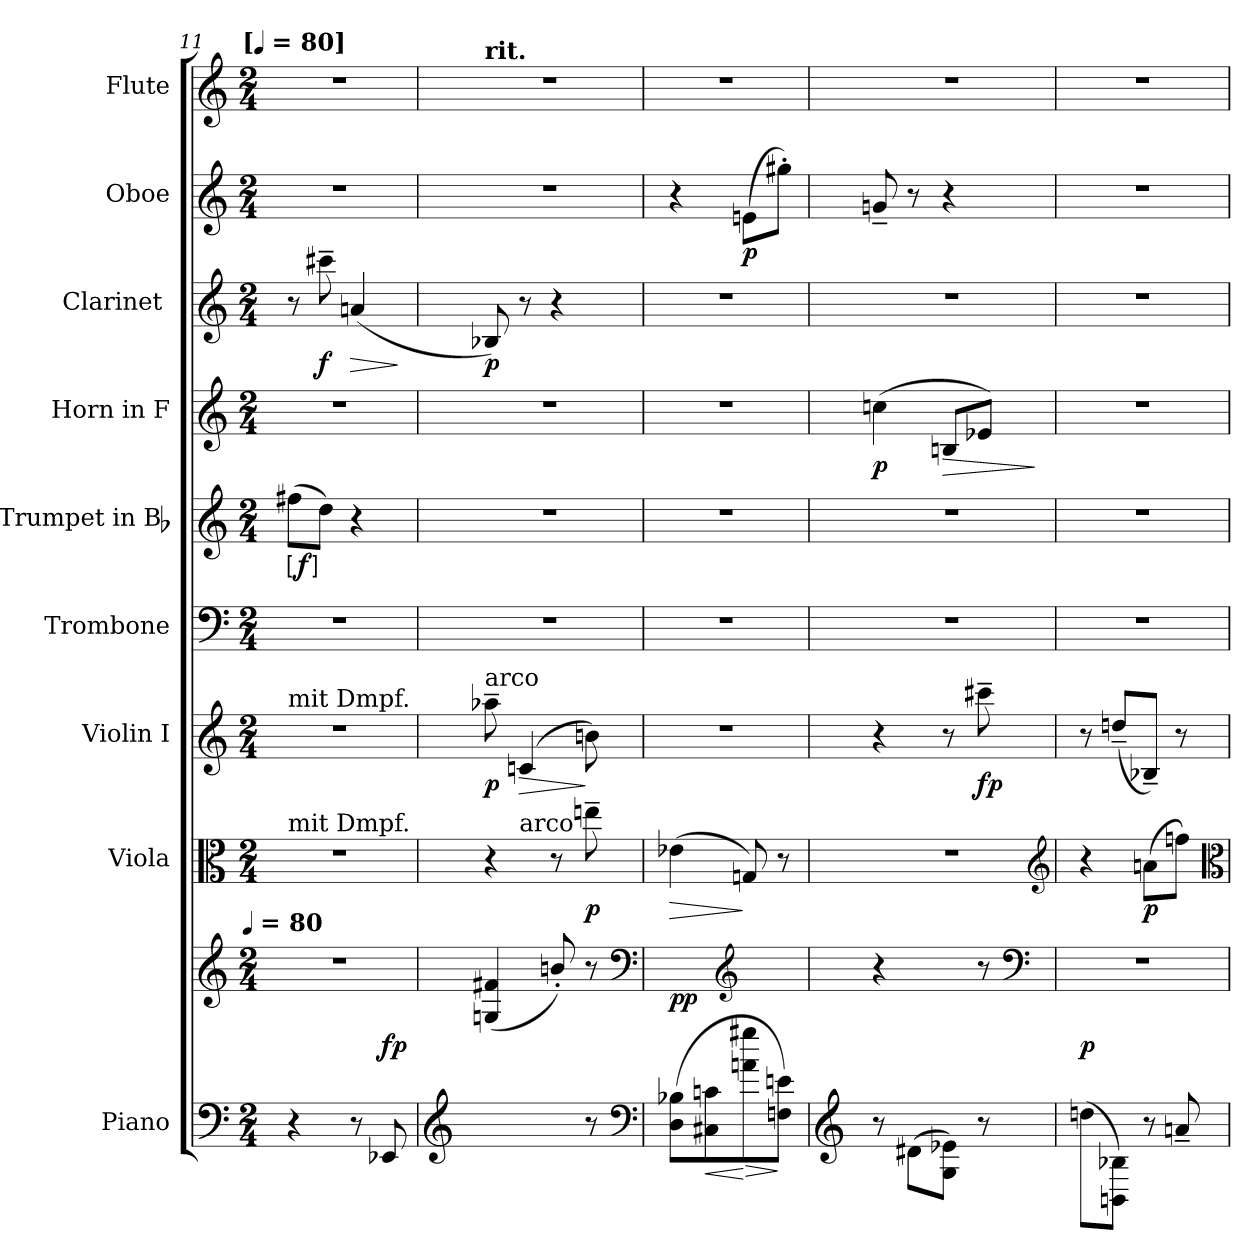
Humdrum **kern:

**kern	**kern	**dynam	**kern	**dynam	**kern	**dynam	**kern	**kern	**dynam	**kern	**dynam	**kern	**dynam	**kern	**dynam	**kern
*part9	*part9	*part9	*part8	*part8	*part7	*part7	*part6	*part5	*part5	*part4	*part4	*part3	*part3	*part2	*part2	*part1
*staff10	*staff9	*staff9/10	*staff8	*staff8	*staff7	*staff7	*staff6	*staff5	*staff5	*staff4	*staff4	*staff3	*staff3	*staff2	*staff2	*staff1
*I"Piano	*	*	*I"Viola	*	*I"Violin I	*	*I"Trombone	*I"Trumpet in Bb	*	*I"Horn in F	*	*I"Clarinet [C]	*	*I"Oboe	*	*I"Flute
*I'Pno.	*	*	*I'Vla.	*	*I'Vln. I	*	*I'Tbn.	*I'Tpt.	*	*I'Hn.	*	*I'Cl.	*	*I'Ob.	*	*I'Fl.
*clefF4	*clefG2	*	*clefC3	*	*clefG2	*	*clefF4	*clefG2	*	*clefG2	*	*clefG2	*	*clefG2	*	*clefG2
*k[]	*k[]	*	*k[]	*	*k[]	*	*k[]	*k[]	*	*	*	*k[]	*	*k[]	*	*k[]
!!LO:TX:omd:t=[[quarter] = 80]
*M2/4	*M2/4	*	*M2/4	*	*M2/4	*	*M2/4	*M2/4	*	*M2/4	*	*M2/4	*	*M2/4	*	*M2/4
*MM80	*MM80	*	*MM80	*	*MM80	*	*MM80	*MM80	*	*MM80	*	*MM80	*	*MM80	*	*MM80
=11	=11	=11	=11	=11	=11	=11	=11	=11	=11	=11	=11	=11	=11	=11	=11	=11
!	!LO:TX:t=[quarter] = 80	!	!	!	!	!	!	!	!	!	!	!	!	!	!	!
!	!	!	!	!	!LO:TX:a:t=mit Dmpf.	!	!	!	!	!	!	!	!	!	!	!
!	!	!	!LO:TX:a:t=mit Dmpf.	!	!	!	!	!	!	!	!	!	!	!	!	!
!	!	!	!	!	!	!	!	!	!LO:DY:ed=brack	!	!	!	!	!	!	!
4r	2r	.	2r	.	2r	.	2r	(8ff#XL	f	2r	.	8r	.	2r	.	2r
.	.	.	.	.	.	.	.	8ddJ)	.	.	.	8ccc#X~	f	.	.	.
!	!	!	!	!	!	!	!	!	!	!	!	!	!LO:HP:b	!	!	!
8r	.	.	.	.	.	.	.	4r	.	.	.	(4an	>	.	.	.
8EE-X	.	fp	.	.	.	.	.	.	.	.	.	.	.	.	.	.
.	.	.	.	.	.	.	.	.	.	.	.	.	]	.	.	.
=12	=12	=12	=12	=12	=12	=12	=12	=12	=12	=12	=12	=12	=12	=12	=12	=12
*clefG2	*	*	*	*	*	*	*	*	*	*	*	*	*	*	*	*
!	!	!	!	!	!	!	!	!	!	!	!	!	!	!	!	!LO:TX:a:B:t=rit.
!	!	!	!	!	!LO:TX:a:t=arco	!	!	!	!	!	!	!	!	!	!	!
*	*	*	*^	*	*	*	*	*	*	*	*	*	*	*	*	*
4ryy	(4Gn 4f#X	.	4r	8ryy	.	8aa-X~	p	2r	2r	.	2r	.	8B-X)	p	2r	.	2r
!	!	!	!	!LO:TX:a:t=arco	!	!	!	!	!	!	!	!	!	!	!	!	!
!	!	!	!	!	!	!	!LO:HP:b	!	!	!	!	!	!	!	!	!	!
.	.	.	.	4.ryy	.	(4cn	>	.	.	.	.	.	8r	.	.	.	.
8ryy	8bn'/)	.	8r	.	.	.	.	.	.	.	.	.	4r	.	.	.	.
8r	8r	.	8een~	.	p	8bn)	]	.	.	.	.	.	.	.	.	.	.
*clefF4	*clefF4	*	*	*	*	*	*	*	*	*	*	*	*	*	*	*	*
*	*	*	*v	*v	*	*	*	*	*	*	*	*	*	*	*	*	*
=13	=13	=13	=13	=13	=13	=13	=13	=13	=13	=13	=13	=13	=13	=13	=13	=13
*	*	*	*	*	*	*	*	*	*	*	*	*	*	*	*	*MM50
*	*	*	*^	*	*	*	*	*	*	*	*	*	*	*	*	*
!	!	!	!	!	!LO:HP:b	!	!	!	!	!	!	!	!	!	!	!	!
*	*	*	*v	*v	*	*	*	*	*	*	*	*	*	*	*	*	*
(8D\ 8B-X\L	8ryy	pp	(4e-X	>	2r	.	2r	2r	.	2r	.	2r	.	4r	.	2r
!	!	!LO:HP:b=2	!	!	!	!	!	!	!	!	!	!	!	!	!	!
8C#X 8cn	8ryy	<	.	.	.	.	.	.	.	.	.	.	.	.	.	.
*	*clefG2	*	*	*	*	*	*	*	*	*	*	*	*	*	*	*
!	!	!LO:HP:n=1:b=2	!	!	!	!	!	!	!	!	!	!	!	!	!	!
8an\ 8gg#X\	8ryy	[ >	8Gn)	]	.	.	.	.	.	.	.	.	.	(8en\L	p	.
8Fn 8enJ)	8ryy	]	8r	.	.	.	.	.	.	.	.	.	.	8gg#X'\J)	.	.
=14	=14	=14	=14	=14	=14	=14	=14	=14	=14	=14	=14	=14	=14	=14	=14	=14
*clefG2	*	*	*	*	*	*	*	*	*	*	*	*	*	*	*	*
8r	4r	.	2r	.	4r	.	2r	2r	.	(4ccn	p	2r	.	8gn~	.	2r
(8d#XL	.	.	.	.	.	.	.	.	.	.	.	.	.	8r	.	.
!	!	!	!	!	!	!	!	!	!	!	!LO:HP:b	!	!	!	!	!
8G\ 8e-X\J)	8ryy	.	.	.	8r	.	.	.	.	8BnL	>	.	.	4r	.	.
8r	8r	.	.	.	8ccc#X~	fp	.	.	.	8e-XJ)	.	.	.	.	.	.
*	*clefF4	*	*clefG2	*	*	*	*	*	*	*	*	*	*	*	*	*
.	.	.	.	.	.	.	.	.	.	.	]	.	.	.	.	.
=15	=15	=15	=15	=15	=15	=15	=15	=15	=15	=15	=15	=15	=15	=15	=15	=15
(8ddnL	2r	p	4r	.	8r	.	2r	2r	.	2r	.	2r	.	2r	.	2r
8BBn\ 8B-X\J)	.	.	.	.	(8ddn~L	.	.	.	.	.	.	.	.	.	.	.
8r	.	.	(8anL	p	8B-X~J)	.	.	.	.	.	.	.	.	.	.	.
8an~	.	.	8ffnJ)	.	8r	.	.	.	.	.	.	.	.	.	.	.
*	*	*	*clefC3	*	*	*	*	*	*	*	*	*	*	*	*	*
=	=	=	=	=	=	=	=	=	=	=	=	=	=	=	=	=
*-	*-	*-	*-	*-	*-	*-	*-	*-	*-	*-	*-	*-	*-	*-	*-	*-
